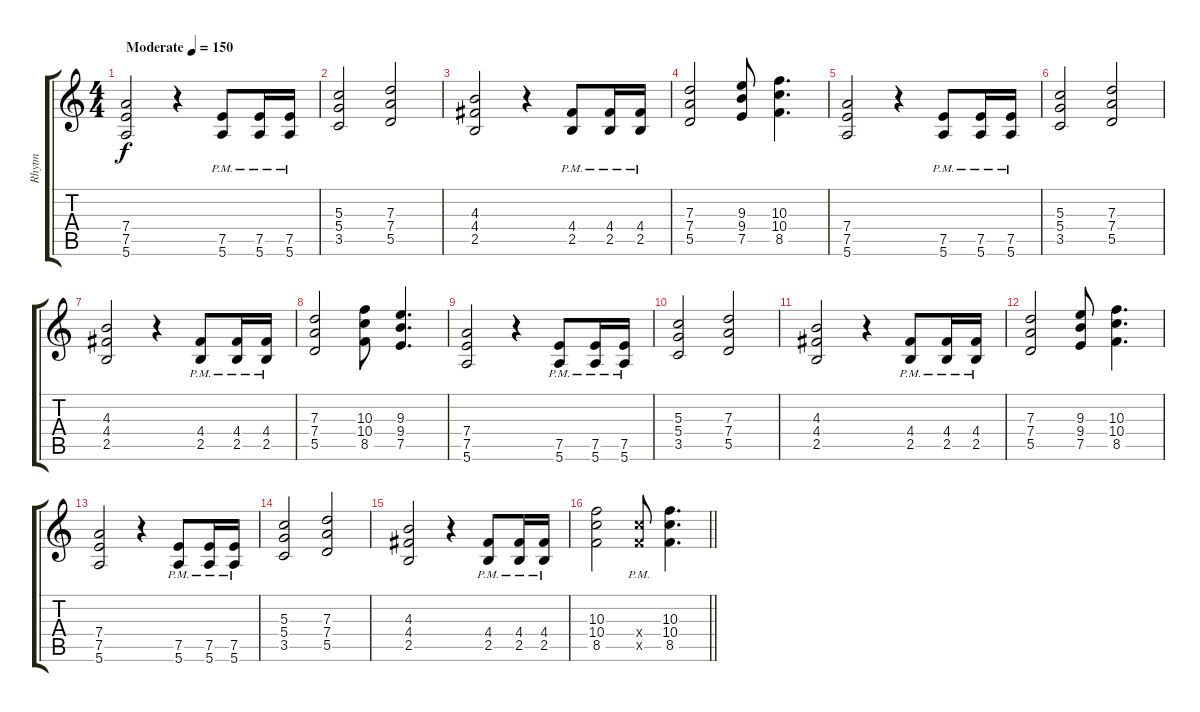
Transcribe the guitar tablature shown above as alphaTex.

\track ("Rhytm" "Rhytm") {instrument distortionguitar}
\staff {score tabs}
\tuning (E4 B3 G3 D3 A2 E2) {hide}
\ts (4 4)
\tempo (150 "Moderate")
\clef g2
\ks c
(7.4 7.5 5.6).2{dy f instrument distortionguitar} r.4 (7.5{pm} 5.6{pm}).8 (7.5{pm} 5.6{pm}).16 (7.5{pm} 5.6{pm}).16 |
(5.3 5.4 3.5).2 (7.3 7.4 5.5).2 |
(4.3 4.4 2.5).2 r.4 (4.4{pm} 2.5{pm}).8 (4.4{pm} 2.5{pm}).16 (4.4{pm} 2.5{pm}).16 |
(7.3 7.4 5.5).2 (9.3 9.4 7.5).8 (10.3 10.4 8.5).4{d} |
(7.4 7.5 5.6).2 r.4 (7.5{pm} 5.6{pm}).8 (7.5{pm} 5.6{pm}).16 (7.5{pm} 5.6{pm}).16 |
(5.3 5.4 3.5).2 (7.3 7.4 5.5).2 |
(4.3 4.4 2.5).2 r.4 (4.4{pm} 2.5{pm}).8 (4.4{pm} 2.5{pm}).16 (4.4{pm} 2.5{pm}).16 |
(7.3 7.4 5.5).2 (10.3 10.4 8.5).8 (9.3 9.4 7.5).4{d} |
(7.4 7.5 5.6).2 r.4 (7.5{pm} 5.6{pm}).8 (7.5{pm} 5.6{pm}).16 (7.5{pm} 5.6{pm}).16 |
(5.3 5.4 3.5).2 (7.3 7.4 5.5).2 |
(4.3 4.4 2.5).2 r.4 (4.4{pm} 2.5{pm}).8 (4.4{pm} 2.5{pm}).16 (4.4{pm} 2.5{pm}).16 |
(7.3 7.4 5.5).2 (9.3 9.4 7.5).8 (10.3 10.4 8.5).4{d} |
(7.4 7.5 5.6).2 r.4 (7.5{pm} 5.6{pm}).8 (7.5{pm} 5.6{pm}).16 (7.5{pm} 5.6{pm}).16 |
(5.3 5.4 3.5).2 (7.3 7.4 5.5).2 |
(4.3 4.4 2.5).2 r.4 (4.4{pm} 2.5{pm}).8 (4.4{pm} 2.5{pm}).16 (4.4{pm} 2.5{pm}).16 |
\barLineRight lightlight
(10.3 10.4 8.5).2 (10.4{pm x} 8.5{pm x}).8 (10.3 10.4 8.5).4{d}
